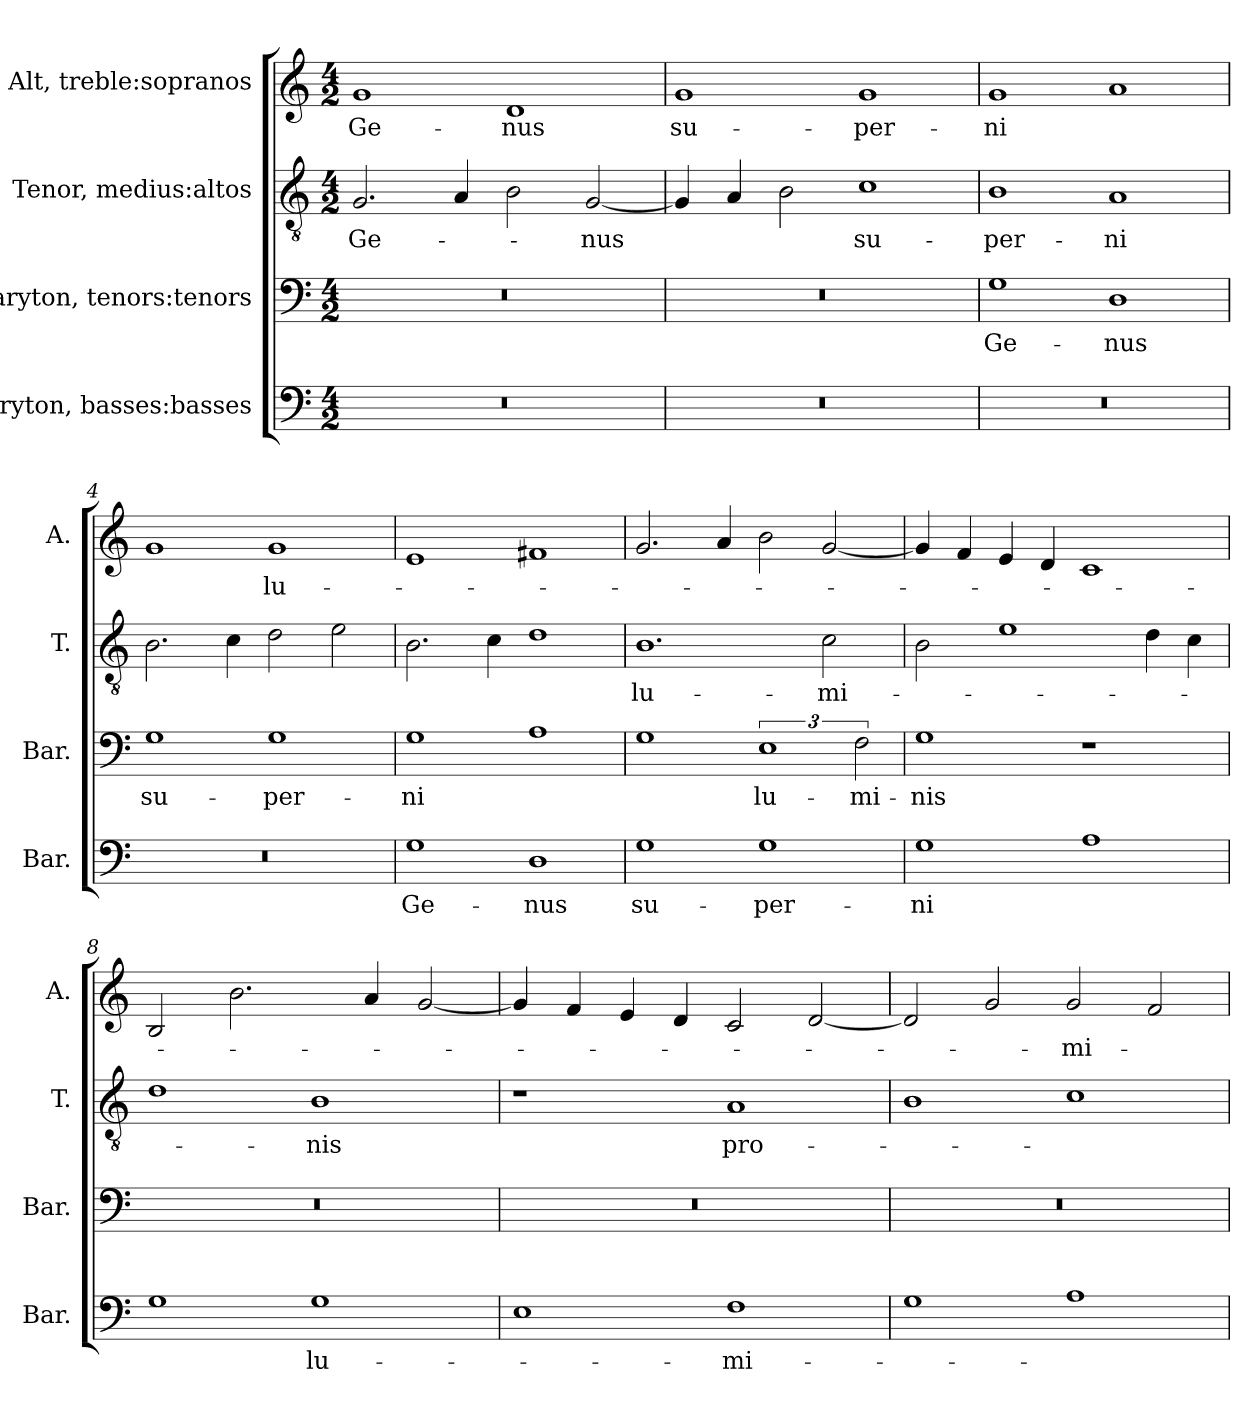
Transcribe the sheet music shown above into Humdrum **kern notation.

**kern	**text	**kern	**text	**kern	**text	**kern	**text
*part4	*part4	*part3	*part3	*part2	*part2	*part1	*part1
*staff4	*staff4	*staff3	*staff3	*staff2	*staff2	*staff1	*staff1
*I"Baryton, basses:basses	*	*I"Baryton, tenors:tenors	*	*I"Tenor, medius:altos	*	*I"Alt, treble:sopranos	*
*I'Bar.	*	*I'Bar.	*	*I'T.	*	*I'A.	*
*clefF4	*	*clefF4	*	*clefGv2	*	*clefG2	*
*k[]	*	*k[]	*	*k[]	*	*k[]	*
*M4/2	*	*M4/2	*	*M4/2	*	*M4/2	*
*MM344	*	*MM344	*	*MM344	*	*MM344	*
=1	=1	=1	=1	=1	=1	=1	=1
!	!	!	!	!	!LO:LY:b	!	!LO:LY:b
0r	.	0r	.	2.G/	Ge-	1g	Ge-
.	.	.	.	4A/	.	.	.
!	!	!	!	!	!	!	!LO:LY:b
.	.	.	.	2B\	.	1d	-nus
!	!	!	!	!	!LO:LY:b	!	!
.	.	.	.	[2G/	-nus	.	.
=2	=2	=2	=2	=2	=2	=2	=2
!	!	!	!	!	!	!	!LO:LY:b
0r	.	0r	.	4G/]	.	1g	su-
.	.	.	.	4A/	.	.	.
.	.	.	.	2B\	.	.	.
!	!	!	!	!	!LO:LY:b	!	!LO:LY:b
.	.	.	.	1c	su-	1g	-per-
=3	=3	=3	=3	=3	=3	=3	=3
!	!	!	!LO:LY:b	!	!LO:LY:b	!	!LO:LY:b
0r	.	1G	Ge-	1B	-per-	1g	-ni
!	!	!	!LO:LY:b	!	!LO:LY:b	!	!
.	.	1D	-nus	1A	-ni	1a	.
=4	=4	=4	=4	=4	=4	=4	=4
!	!	!	!LO:LY:b	!	!	!	!
0r	.	1G	su-	2.B\	.	1g	.
.	.	.	.	4c\	.	.	.
!	!	!	!LO:LY:b	!	!	!	!LO:LY:b
.	.	1G	-per-	2d\	.	1g	lu-
.	.	.	.	2e\	.	.	.
=5	=5	=5	=5	=5	=5	=5	=5
!	!LO:LY:b	!	!LO:LY:b	!	!	!	!
1G	Ge-	1G	-ni	2.B\	.	1e	.
.	.	.	.	4c\	.	.	.
!	!LO:LY:b	!	!	!	!	!	!
1D	-nus	1A	.	1d	.	1f#X	.
!!LO:LB:g=z
=6	=6	=6	=6	=6	=6	=6	=6
!	!LO:LY:b	!	!	!	!LO:LY:b	!	!
1G	su-	1G	.	1.B	lu-	2.g/	.
.	.	.	.	.	.	4a/	.
!	!LO:LY:b	!	!LO:LY:b	!	!	!	!
1G	-per-	3%2E	lu-	.	.	2b\	.
!	!	!	!	!	!LO:LY:b	!	!
.	.	.	.	2c\	-mi-	[2g/	.
!	!	!	!LO:LY:b	!	!	!	!
.	.	3F\	-mi-	.	.	.	.
=7	=7	=7	=7	=7	=7	=7	=7
!	!LO:LY:b	!	!LO:LY:b	!	!	!	!
1G	-ni	1G	-nis	2B\	.	4g/]	.
.	.	.	.	.	.	4f/	.
.	.	.	.	1e	.	4e/	.
.	.	.	.	.	.	4d/	.
1A	.	1r	.	.	.	1c	.
.	.	.	.	4d\	.	.	.
.	.	.	.	4c\	.	.	.
=8	=8	=8	=8	=8	=8	=8	=8
1G	.	0r	.	1d	.	2B/	.
.	.	.	.	.	.	2.b\	.
!	!LO:LY:b	!	!	!	!LO:LY:b	!	!
1G	lu-	.	.	1B	-nis	.	.
.	.	.	.	.	.	4a/	.
.	.	.	.	.	.	[2g/	.
=9	=9	=9	=9	=9	=9	=9	=9
1E	.	0r	.	1r	.	4g/]	.
.	.	.	.	.	.	4f/	.
.	.	.	.	.	.	4e/	.
.	.	.	.	.	.	4d/	.
!	!LO:LY:b	!	!	!	!LO:LY:b	!	!
1F	-mi-	.	.	1A	pro-	2c/	.
.	.	.	.	.	.	[2d/	.
=10	=10	=10	=10	=10	=10	=10	=10
1G	.	0r	.	1B	.	2d/]	.
.	.	.	.	.	.	2g/	.
!	!	!	!	!	!	!	!LO:LY:b
1A	.	.	.	1c	.	2g/	-mi-
.	.	.	.	.	.	2f/	.
=	=	=	=	=	=	=	=
*-	*-	*-	*-	*-	*-	*-	*-
